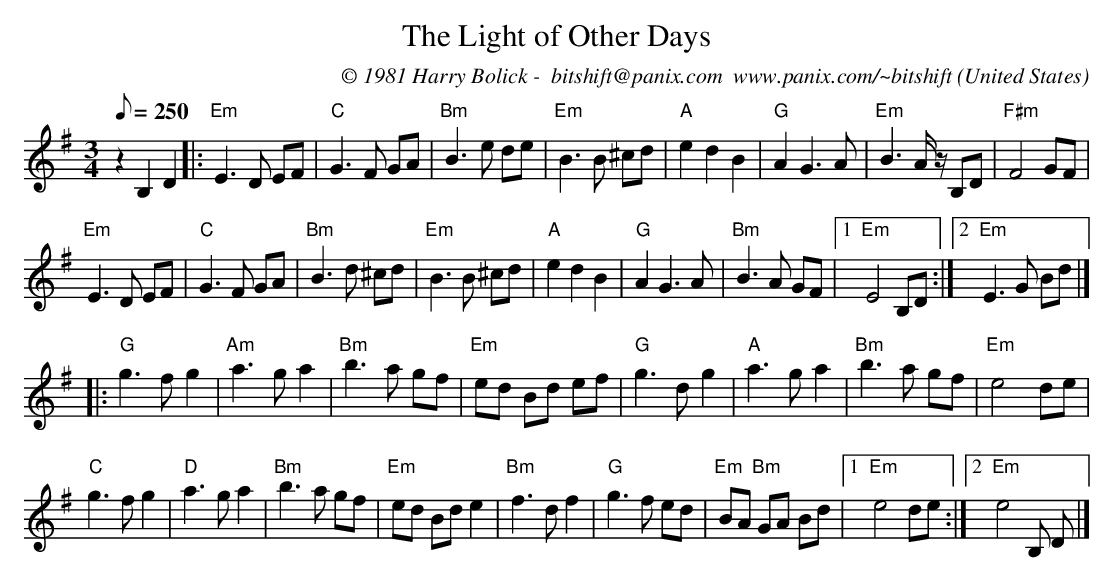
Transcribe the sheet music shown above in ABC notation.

X:1
T:The Light of Other Days
C:© 1981 Harry Bolick -  bitshift@panix.com  www.panix.com/~bitshift
O:United States
M:3/4
L:1/8
Q:250
K:Em
z2 B,2 D2 |: "Em" E3 D EF | "C" G3 F GA | "Bm" B3 e de | "Em" B3 B ^cd |\
"A" e2 d2 B2 | "G" A2 G3 A | "Em" B3 A/2 z/2 B,D | "F#m" F4 GF |
"Em" E3 D EF | "C" G3 F GA | "Bm" B3 d ^cd | "Em" B3 B ^cd |\
"A" e2 d2 B2 | "G" A2 G3 A | "Bm" B3 A GF | [1 "Em" E4 B,D :| [2 "Em" E3 G Bd |]
|: "G" g3 f g2 | "Am" a3 g a2 | "Bm" b3 a gf | "Em" ed Bd ef |\
"G" g3 dg2 | "A" a3 g a2 | "Bm" b3 a gf | "Em" e4 de |
"C" g3 f g2 | "D" a3 g a2 | "Bm" b3 a gf | "Em" ed Bd e2 |\
"Bm" f3 d f2 | "G" g3 f ed | "Em" BA "Bm" GA Bd | [1 "Em"e4 de :| [2 "Em" e4 B, D |]
